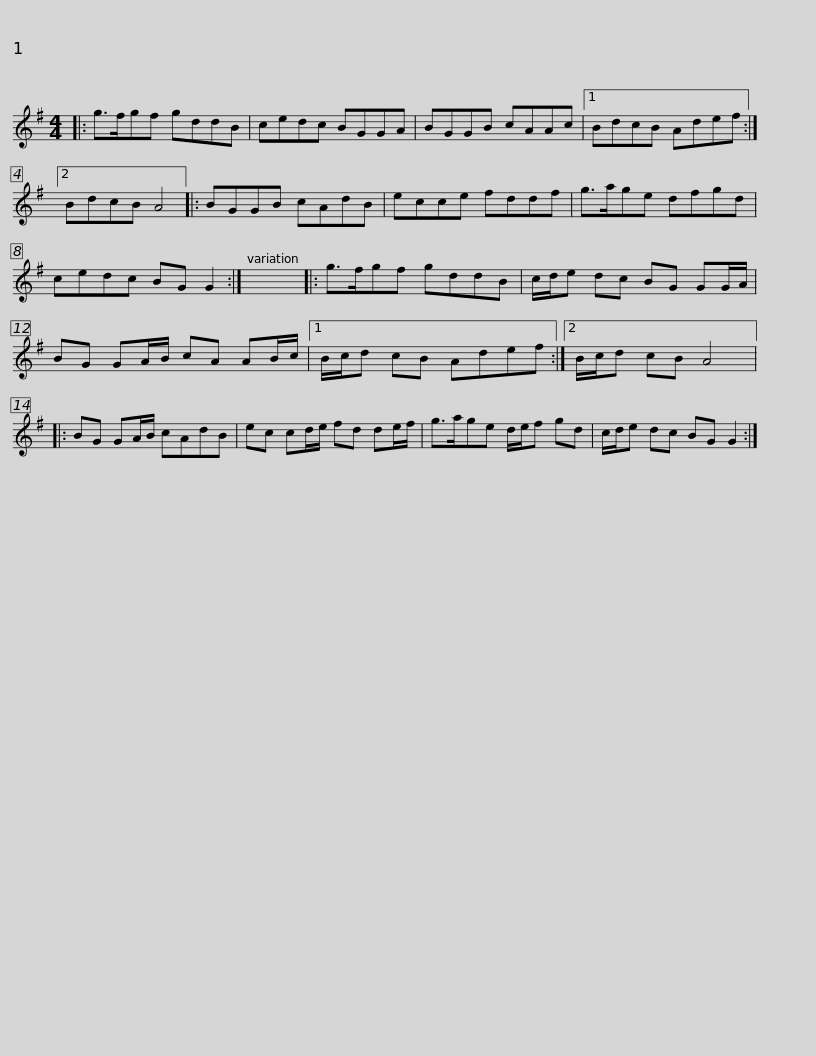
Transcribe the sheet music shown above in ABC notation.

X:1
L:1/8
M:4/4
I:linebreak $
K:G
V:1 treble
V:1
|: g>fgf gddB | cedc BGGA | BGGB cAAc |1 BdcB Adef :|2 BdcB A4 |:$ %5
 BGGB cAdB | ecce fddf | g>age dfgd | cedc BG G2 :| x8 |: %10
 g>fgf gddB |$ c/d/e dc BG GG/A/ | BG GA/B/ cA AB/c/ |1 B/c/d cB Adef :|2 B/c/d cB A4 |: %15
 BG GA/B/ cAdB |$ ec cd/e/ fd de/f/ | g>age d/e/f gd | c/d/e dc BG G2 :| %19
